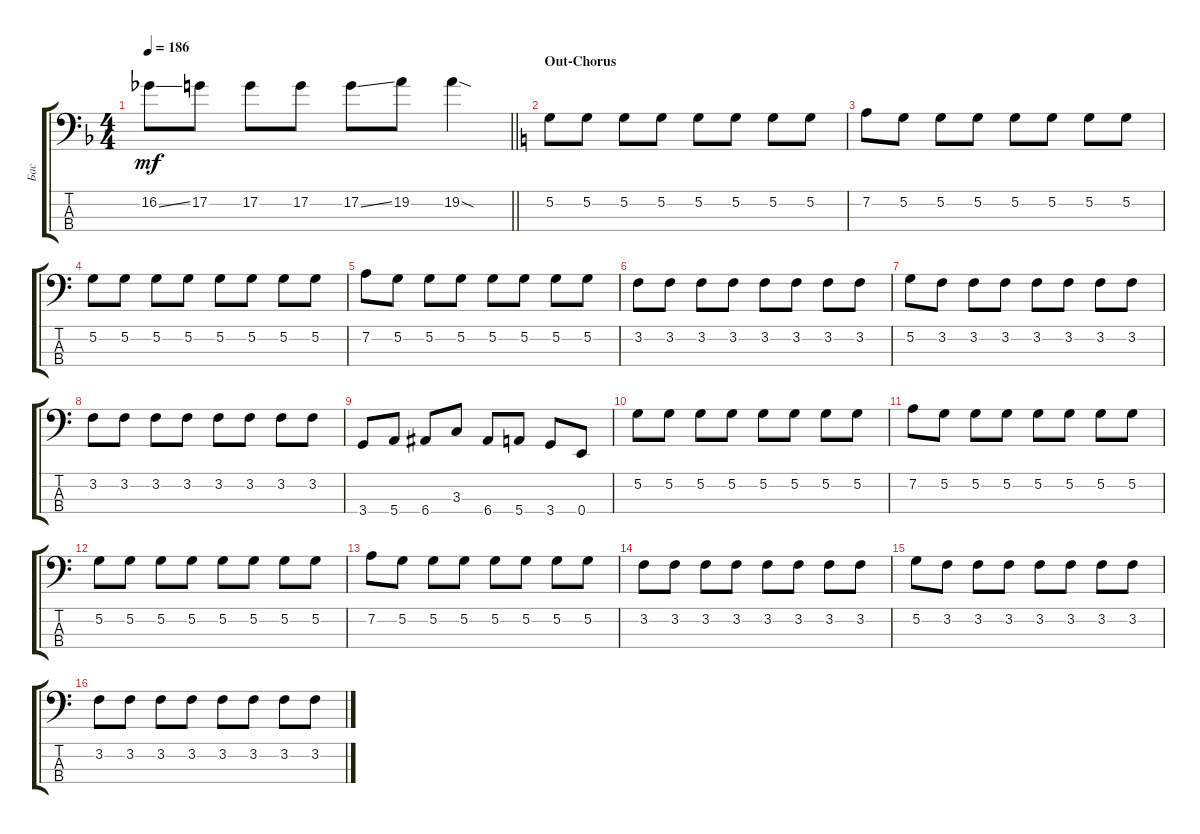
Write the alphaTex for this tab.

\track ("Бас" "Бас") {instrument electricbassfinger}
\staff {score tabs}
\tuning (G2 D2 A1 E1) {hide}
\ts (4 4)
\tempo 186
\clef f4
\barLineRight lightlight
\ks dminor
16.2{ss}.8{dy mf} 17.2.8 17.2.8 17.2.8 17.2{ss}.8 19.2.8 19.2{sod}.4 |
\section ("" "Out-Chorus")
\ks aminor
5.2.8 5.2.8 5.2.8 5.2.8 5.2.8 5.2.8 5.2.8 5.2.8 |
7.2.8 5.2.8 5.2.8 5.2.8 5.2.8 5.2.8 5.2.8 5.2.8 |
5.2.8 5.2.8 5.2.8 5.2.8 5.2.8 5.2.8 5.2.8 5.2.8 |
7.2.8 5.2.8 5.2.8 5.2.8 5.2.8 5.2.8 5.2.8 5.2.8 |
3.2.8 3.2.8 3.2.8 3.2.8 3.2.8 3.2.8 3.2.8 3.2.8 |
5.2.8 3.2.8 3.2.8 3.2.8 3.2.8 3.2.8 3.2.8 3.2.8 |
3.2.8 3.2.8 3.2.8 3.2.8 3.2.8 3.2.8 3.2.8 3.2.8 |
3.4.8 5.4.8 6.4.8 3.3.8 6.4.8 5.4.8 3.4.8 0.4.8 |
5.2.8 5.2.8 5.2.8 5.2.8 5.2.8 5.2.8 5.2.8 5.2.8 |
7.2.8 5.2.8 5.2.8 5.2.8 5.2.8 5.2.8 5.2.8 5.2.8 |
5.2.8 5.2.8 5.2.8 5.2.8 5.2.8 5.2.8 5.2.8 5.2.8 |
7.2.8 5.2.8 5.2.8 5.2.8 5.2.8 5.2.8 5.2.8 5.2.8 |
3.2.8 3.2.8 3.2.8 3.2.8 3.2.8 3.2.8 3.2.8 3.2.8 |
5.2.8 3.2.8 3.2.8 3.2.8 3.2.8 3.2.8 3.2.8 3.2.8 |
3.2.8 3.2.8 3.2.8 3.2.8 3.2.8 3.2.8 3.2.8 3.2.8
